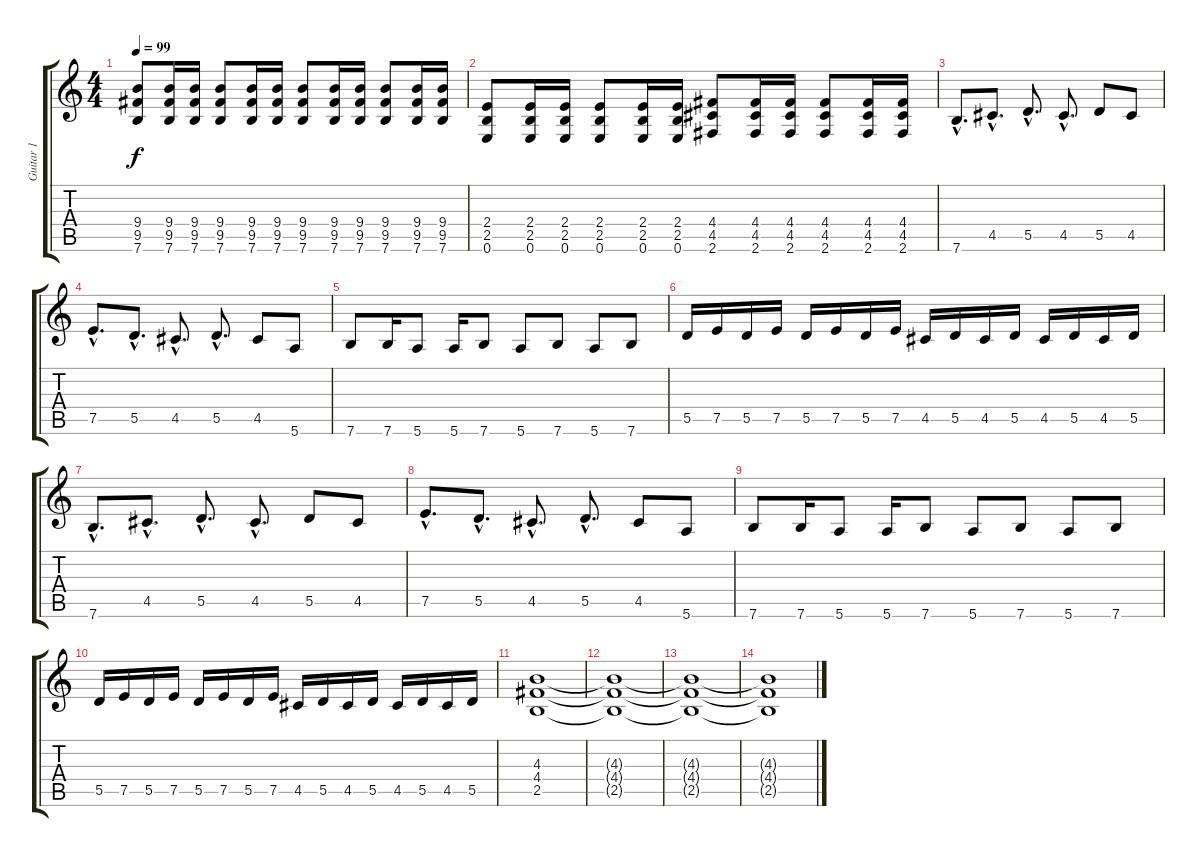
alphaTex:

\track ("Guitar 1" "Guitar 1") {instrument electricguitarclean}
\staff {score tabs}
\tuning (E4 B3 G3 D3 A2 E2) {hide}
\ts (4 4)
\tempo 99
\clef g2
\ks c
(9.4 9.5 7.6).8{dy f} (9.4 9.5 7.6).16 (9.4 9.5 7.6).16 (9.4 9.5 7.6).8 (9.4 9.5 7.6).16 (9.4 9.5 7.6).16 (9.4 9.5 7.6).8 (9.4 9.5 7.6).16 (9.4 9.5 7.6).16 (9.4 9.5 7.6).8 (9.4 9.5 7.6).16 (9.4 9.5 7.6).16 |
(2.4 2.5 0.6).8 (2.4 2.5 0.6).16 (2.4 2.5 0.6).16 (2.4 2.5 0.6).8 (2.4 2.5 0.6).16 (2.4 2.5 0.6).16 (4.4 4.5 2.6).8 (4.4 4.5 2.6).16 (4.4 4.5 2.6).16 (4.4 4.5 2.6).8 (4.4 4.5 2.6).16 (4.4 4.5 2.6).16 |
7.6{hac}.8{d volume 16} 4.5{hac}.8{d} 5.5{hac}.8{d} 4.5{hac}.8{d} 5.5.8 4.5.8 |
7.5{hac}.8{d} 5.5{hac}.8{d} 4.5{hac}.8{d} 5.5{hac}.8{d} 4.5.8 5.6.8 |
7.6.8 7.6.16 5.6.8 5.6.16 7.6.8 5.6.8 7.6.8 5.6.8 7.6.8 |
5.5.16 7.5.16 5.5.16 7.5.16 5.5.16 7.5.16 5.5.16 7.5.16 4.5.16 5.5.16 4.5.16 5.5.16 4.5.16 5.5.16 4.5.16 5.5.16 |
7.6{hac}.8{d} 4.5{hac}.8{d} 5.5{hac}.8{d} 4.5{hac}.8{d} 5.5.8 4.5.8 |
7.5{hac}.8{d} 5.5{hac}.8{d} 4.5{hac}.8{d} 5.5{hac}.8{d} 4.5.8 5.6.8 |
7.6.8 7.6.16 5.6.8 5.6.16 7.6.8 5.6.8 7.6.8 5.6.8 7.6.8 |
5.5.16 7.5.16 5.5.16 7.5.16 5.5.16 7.5.16 5.5.16 7.5.16 4.5.16 5.5.16 4.5.16 5.5.16 4.5.16 5.5.16 4.5.16 5.5.16 |
(4.3 4.4 2.5).1 |
(4.3{t} 4.4{t} 2.5{t}).1{volume 8} |
(4.3{t} 4.4{t} 2.5{t}).1{volume 4} |
(4.3{t} 4.4{t} 2.5{t}).1{volume 0}
